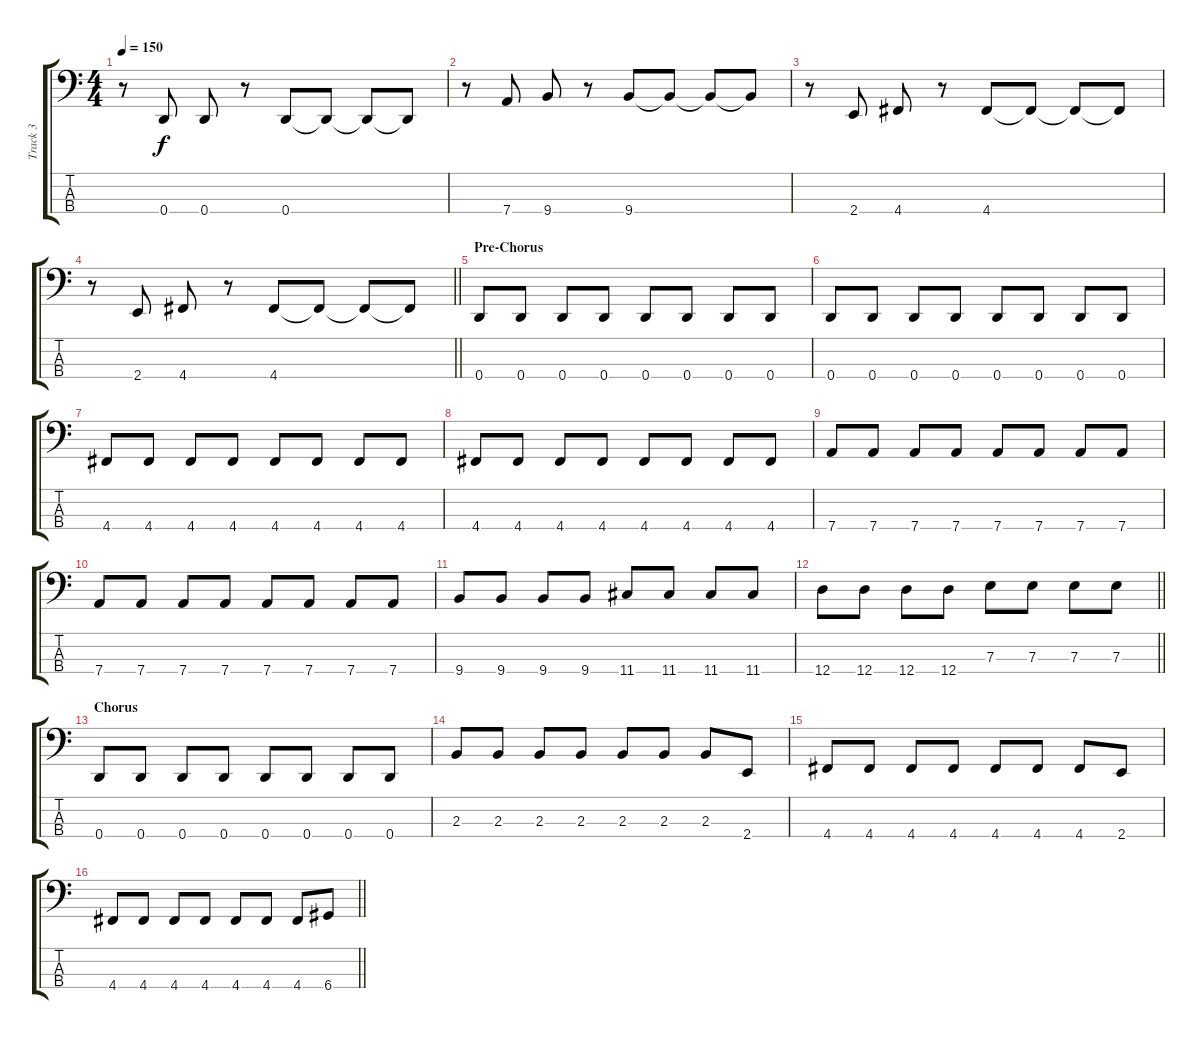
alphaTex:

\track ("Track 3" "Track 3") {instrument electricbassfinger}
\staff {score tabs}
\tuning (G2 D2 A1 D1) {hide}
\ts (4 4)
\tempo 150
\clef f4
\ks c
r.8{dy f} 0.4.8 0.4.8 r.8 0.4.8 0.4{t}.8 0.4{t}.8 0.4{t}.8 |
r.8 7.4.8 9.4.8 r.8 9.4.8 9.4{t}.8 9.4{t}.8 9.4{t}.8 |
r.8 2.4.8 4.4.8 r.8 4.4.8 4.4{t}.8 4.4{t}.8 4.4{t}.8 |
\barLineRight lightlight
r.8 2.4.8 4.4.8 r.8 4.4.8 4.4{t}.8 4.4{t}.8 4.4{t}.8 |
\section ("" "Pre-Chorus")
0.4.8 0.4.8 0.4.8 0.4.8 0.4.8 0.4.8 0.4.8 0.4.8 |
0.4.8 0.4.8 0.4.8 0.4.8 0.4.8 0.4.8 0.4.8 0.4.8 |
4.4.8 4.4.8 4.4.8 4.4.8 4.4.8 4.4.8 4.4.8 4.4.8 |
4.4.8 4.4.8 4.4.8 4.4.8 4.4.8 4.4.8 4.4.8 4.4.8 |
7.4.8 7.4.8 7.4.8 7.4.8 7.4.8 7.4.8 7.4.8 7.4.8 |
7.4.8 7.4.8 7.4.8 7.4.8 7.4.8 7.4.8 7.4.8 7.4.8 |
9.4.8 9.4.8 9.4.8 9.4.8 11.4.8 11.4.8 11.4.8 11.4.8 |
\barLineRight lightlight
12.4.8 12.4.8 12.4.8 12.4.8 7.3.8 7.3.8 7.3.8 7.3.8 |
\section ("" "Chorus")
0.4.8 0.4.8 0.4.8 0.4.8 0.4.8 0.4.8 0.4.8 0.4.8 |
2.3.8 2.3.8 2.3.8 2.3.8 2.3.8 2.3.8 2.3.8 2.4.8 |
4.4.8 4.4.8 4.4.8 4.4.8 4.4.8 4.4.8 4.4.8 2.4.8 |
\barLineRight lightlight
4.4.8 4.4.8 4.4.8 4.4.8 4.4.8 4.4.8 4.4.8 6.4.8
